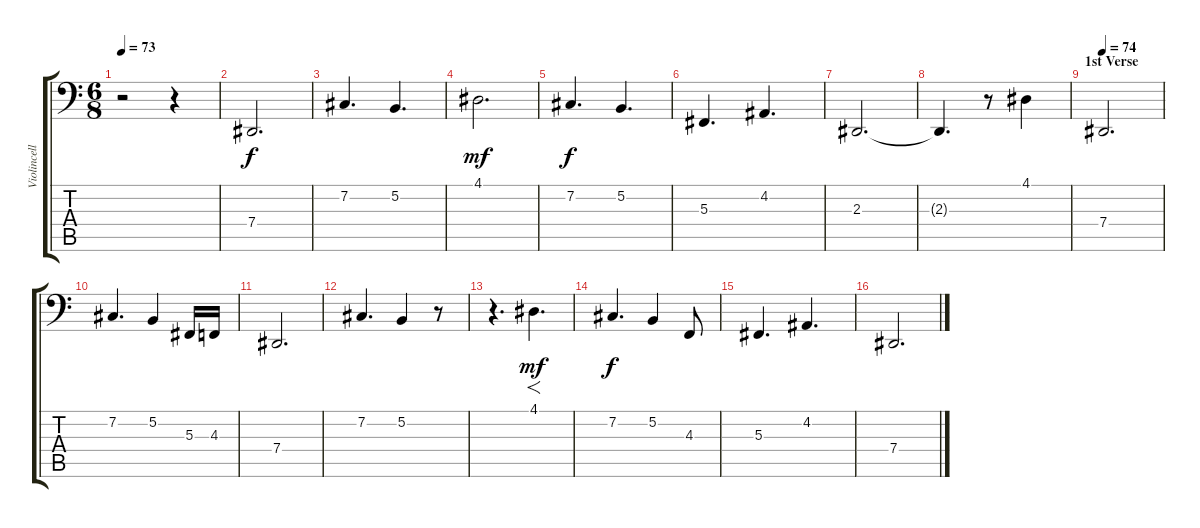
\track ("Violincello Section (SF Symphony)" "Violincell") {instrument stringensemble1}
\staff {score tabs}
\tuning (B2 Gb2 Db2 Ab1 Eb1 Bb0) {hide}
\ts (6 8)
\tempo 73
\clef f4
\ks c
r.2{dy f} r.4 |
7.4.2{d} |
7.2.4{d} 5.2.4{d} |
4.1.2{d dy mf} |
7.2.4{d dy f} 5.2.4{d} |
5.3.4{d} 4.2.4{d} |
2.3.2{d} |
2.3{t}.4{d} r.8 4.1.4 |
\section ("" "1st Verse")
\tempo 74
7.4.2{d} |
7.2.4{d} 5.2.4 5.3.16 4.3.16 |
7.4.2{d} |
7.2.4{d} 5.2.4 r.8 |
r.4{d} 4.1.4{f d dy mf} |
7.2.4{d dy f} 5.2.4 4.3.8 |
5.3.4{d} 4.2.4{d} |
7.4.2{d}
